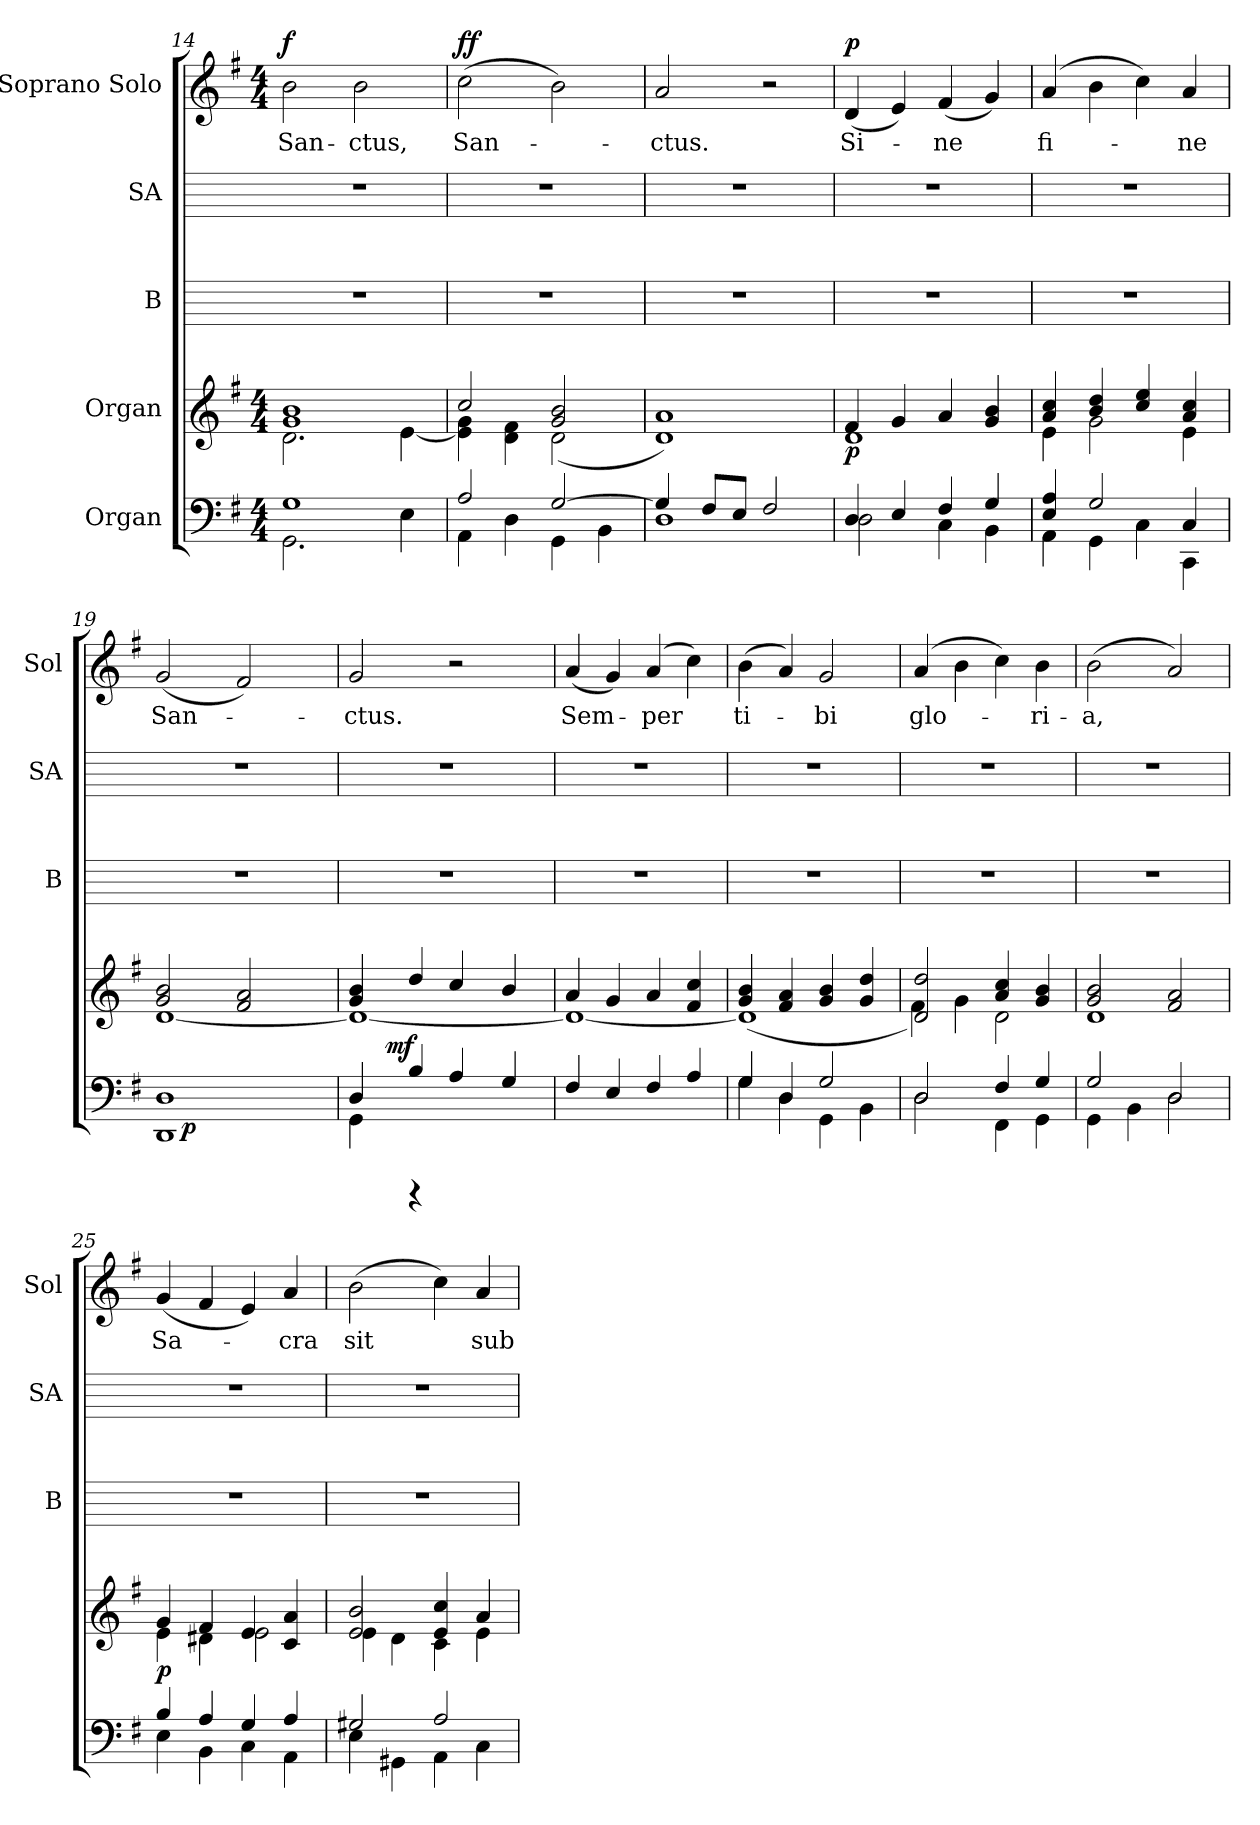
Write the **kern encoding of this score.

**kern	**dynam	**kern	**dynam	**kern	**kern	**kern	**text	**dynam
*part5	*part5	*part4	*part4	*part3	*part2	*part1	*part1	*part1
*staff5	*staff5	*staff4	*staff4	*staff3	*staff2	*staff1	*staff1	*staff1
*I"Organ	*	*I"Organ	*	*I"B	*I"SA	*I"Soprano Solo	*	*
*	*	*	*	*I'B	*I'SA	*I'Sol	*	*
*clefF4	*	*clefG2	*	*	*	*clefG2	*	*
*k[f#]	*	*k[f#]	*	*	*	*k[f#]	*	*
*G:	*	*G:	*	*	*	*G:	*	*
*M4/4	*	*M4/4	*	*	*	*M4/4	*	*
=14	=14	=14	=14	=14	=14	=14	=14	=14
*^	*	*^	*	*	*	*	*	*
!	!	!	!	!	!	!	!	!	!LO:LY:b:cj	!LO:DY:a
1G	2.GG\	.	1b 1g	2.d\	.	1r	1r	2b\	San-	f
!	!	!	!	!	!	!	!	!	!LO:LY:b:cj	!
.	.	.	.	.	.	.	.	2b\	-ctus,	.
.	4E\	.	.	[<4e\	.	.	.	.	.	.
=15	=15	=15	=15	=15	=15	=15	=15	=15	=15	=15
!	!	!	!	!	!	!	!	!	!LO:LY:b:cj	!LO:DY:a
2A/	4AA\	.	2cc/	4g\ 4e\]	.	1r	1r	(>2cc\	San-	ff
.	4D\	.	.	4f#\ 4d\	.	.	.	.	.	.
[>2G/	4GG\	.	2b/ 2g/	(<2d\	.	.	.	2b\)	.	.
.	4BB\	.	.	.	.	.	.	.	.	.
*	*	*	*v	*v	*	*	*	*	*	*
=16	=16	=16	=16	=16	=16	=16	=16	=16	=16
!	!	!	!	!	!	!	!	!LO:LY:b:cj	!
4G/]	1D	.	1a 1d)	.	1r	1r	2a/	-ctus.	.
8F#/L	.	.	.	.	.	.	.	.	.
8E/J	.	.	.	.	.	.	.	.	.
2F#/	.	.	.	.	.	.	2r	.	.
=17	=17	=17	=17	=17	=17	=17	=17	=17	=17
*	*	*	*^	*	*	*	*	*	*
!	!	!	!	!	!LO:DY:b	!	!	!	!LO:LY:b:cj	!LO:DY:a
4D/	2D\	.	4f#/	1d	p	1r	1r	(<4d/	Si-	p
4E/	.	.	4g/	.	.	.	.	4e/)	.	.
!	!	!	!	!	!	!	!	!	!LO:LY:b:cj	!
4F#/	4C\	.	4a/	.	.	.	.	(<4f#/	-ne	.
4G/	4BB\	.	4b/ 4g/	.	.	.	.	4g/)	.	.
=18	=18	=18	=18	=18	=18	=18	=18	=18	=18	=18
!	!	!	!	!	!	!	!	!	!LO:LY:b:cj	!
4A/ 4E/	4AA\	.	4cc/ 4a/	4e\	.	1r	1r	(>4a/	fi-	.
2G/	4GG\	.	4dd/ 4b/	2g\	.	.	.	4b\	.	.
.	4C\	.	4ee/ 4cc/	.	.	.	.	4cc\)	.	.
!	!	!	!	!	!	!	!	!	!LO:LY:b:cj	!
4C/	4CC\	.	4cc/ 4a/	4e\	.	.	.	4a/	-ne	.
!!LO:LB:g=z
=19	=19	=19	=19	=19	=19	=19	=19	=19	=19	=19
!	!	!	!	!	!	!	!	!	!LO:LY:b:cj	!
1D 1DD	16ryy	.	2b/ 2g/	[<1d	.	1r	1r	(<2g/	San-	.
.	64ryy	.	.	.	.	.	.	.	.	.
!	!	!LO:DY:b	!	!	!	!	!	!	!	!
.	2ryy	p	.	.	.	.	.	.	.	.
.	.	.	2a/ 2f#/	.	.	.	.	2f#/)	.	.
.	4ryy	.	.	.	.	.	.	.	.	.
.	8ryy	.	.	.	.	.	.	.	.	.
.	32.ryy	.	.	.	.	.	.	.	.	.
=20	=20	=20	=20	=20	=20	=20	=20	=20	=20	=20
!	!	!	!	!	!	!	!	!	!LO:LY:b:cj	!
*	*^	*	*	*	*	*	*	*	*	*
4D/	4GG\	8ryy	.	4b/ 4g/	1d_<	.	1r	1r	2g/	-ctus.	.
.	.	32ryy	.	.	.	.	.	.	.	.	.
!	!	!	!LO:DY:a	!	!	!	!	!	!	!	!
.	.	2ryy	mf	.	.	.	.	.	.	.	.
4B/	4rGGGG	.	.	4dd/	.	.	.	.	.	.	.
4A/	2ryy	.	.	4cc/	.	.	.	.	2r	.	.
.	.	4ryy	.	.	.	.	.	.	.	.	.
4G/	.	.	.	4b/	.	.	.	.	.	.	.
.	.	16.ryy	.	.	.	.	.	.	.	.	.
=21	=21	=21	=21	=21	=21	=21	=21	=21	=21	=21	=21
!	!	!	!	!	!	!	!	!	!	!LO:LY:b:cj	!
*v	*v	*v	*	*	*	*	*	*	*	*	*
4F#/	.	4a/	1d_<	.	1r	1r	(<4a/	Sem-	.
4E/	.	4g/	.	.	.	.	4g/)	.	.
!	!	!	!	!	!	!	!	!LO:LY:b	!
4F#/	.	4a/	.	.	.	.	(>4a/	-per	.
4A/	.	4cc/ 4f#/	.	.	.	.	4cc\)	.	.
=22	=22	=22	=22	=22	=22	=22	=22	=22	=22
*^	*	*	*	*	*	*	*	*	*
!	!	!	!	!	!	!	!	!	!LO:LY:b:cj	!
4G/	4G\	.	4b/ 4g/	(<1d]	.	1r	1r	(>4b\	ti-	.
4D/	4D\	.	4a/ 4f#/	.	.	.	.	4a/)	.	.
!	!	!	!	!	!	!	!	!	!LO:LY:b:cj	!
2G/	4GG\	.	4b/ 4g/	.	.	.	.	2g/	-bi	.
.	4BB\	.	4dd/ 4g/	.	.	.	.	.	.	.
=23	=23	=23	=23	=23	=23	=23	=23	=23	=23	=23
!	!	!	!	!	!	!	!	!	!LO:LY:b:cj	!
2D/	2D\	.	2dd/ 2d/	4f#\)	.	1r	1r	(>4a/	glo-	.
.	.	.	.	4g\	.	.	.	4b\	.	.
4F#/	4FF#\	.	4cc/ 4a/	2d\	.	.	.	4cc\)	.	.
!	!	!	!	!	!	!	!	!	!LO:LY:b:cj	!
4G/	4GG\	.	4b/ 4g/	.	.	.	.	4b\	-ri-	.
=24	=24	=24	=24	=24	=24	=24	=24	=24	=24	=24
!	!	!	!	!	!	!	!	!	!LO:LY:b:cj	!
2G/	4GG\	.	2b/ 2g/	1d	.	1r	1r	(>2b\	-a,	.
.	4BB\	.	.	.	.	.	.	.	.	.
2D/	2D\	.	2a/ 2f#/	.	.	.	.	2a/)	.	.
!!LO:LB:g=z
=25	=25	=25	=25	=25	=25	=25	=25	=25	=25	=25
!	!	!LO:DY:a	!	!	!	!	!	!	!LO:LY:b:cj	!
4B/	4E\	p	4g/	4e\	.	1r	1r	(<4g/	Sa-	.
4A/	4BB\	.	4f#/	4d#X\	.	.	.	4f#/	.	.
4G/	4C\	.	4e/	2e\	.	.	.	4e/)	.	.
!	!	!	!	!	!	!	!	!	!LO:LY:b:cj	!
4A/	4AA\	.	4a/ 4c/	.	.	.	.	4a/	-cra	.
=26	=26	=26	=26	=26	=26	=26	=26	=26	=26	=26
!	!	!	!	!	!	!	!	!	!LO:LY:b:cj	!
2G#X/	4E\	.	2b/ 2e/	4e\	.	1r	1r	(>2b\	sit	.
.	4GG#X\	.	.	4d\	.	.	.	.	.	.
2A/	4AA\	.	4cc/ 4e/	4c\	.	.	.	4cc\)	.	.
!	!	!	!	!	!	!	!	!	!LO:LY:b:cj	!
.	4C\	.	4a/	4e\	.	.	.	4a/	sub	.
*v	*v	*	*	*	*	*	*	*	*	*
*	*	*v	*v	*	*	*	*	*	*
=	=	=	=	=	=	=	=	=
*-	*-	*-	*-	*-	*-	*-	*-	*-
